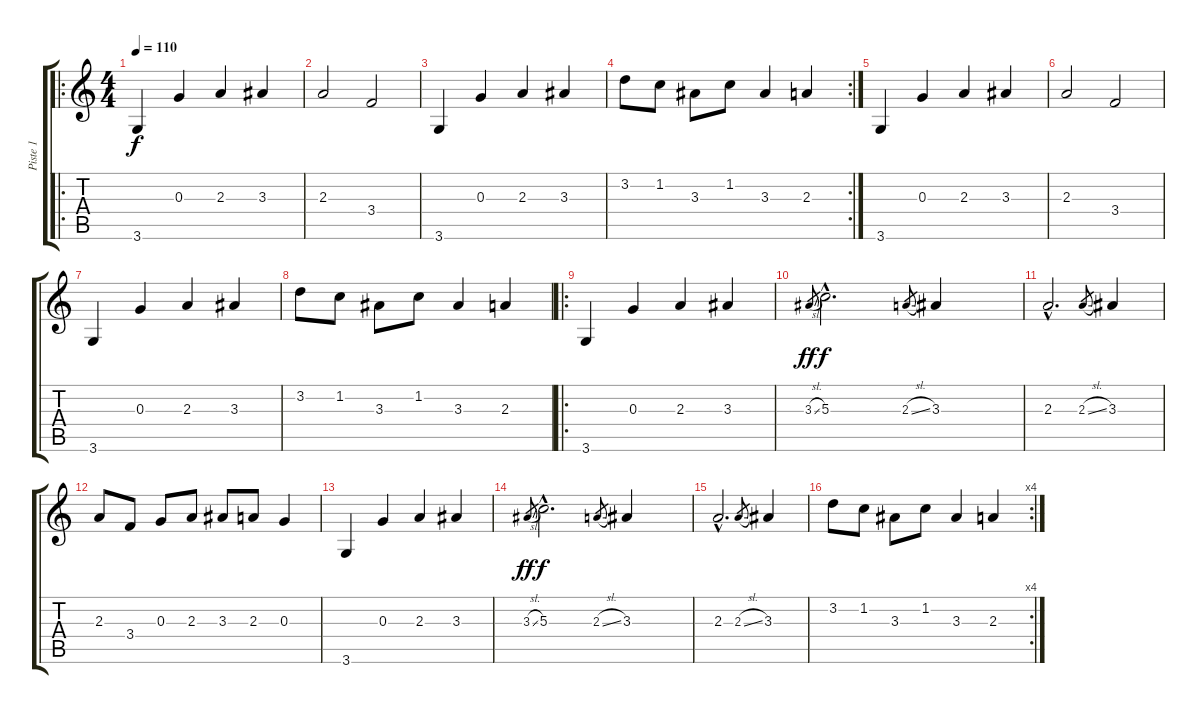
\track ("Piste 1" "Piste 1") {instrument distortionguitar}
\staff {score tabs}
\tuning (E4 B3 G3 D3 A2 E2) {hide}
\ro
\ts (4 4)
\tempo 110
\clef g2
\ks c
3.6.4{dy f instrument distortionguitar} 0.3.4 2.3.4 3.3.4 |
2.3.2 3.4.2 |
3.6.4 0.3.4 2.3.4 3.3.4 |
\rc 2
3.2.8 1.2.8 3.3.8 1.2.8 3.3.4 2.3.4 |
3.6.4 0.3.4 2.3.4 3.3.4 |
2.3.2 3.4.2 |
3.6.4 0.3.4 2.3.4 3.3.4 |
3.2.8 1.2.8 3.3.8 1.2.8 3.3.4 2.3.4 |
\ro
3.6.4 0.3.4 2.3.4 3.3.4 |
3.3{sl}.8{gr dy ff} 5.3{hac}.2{d dy f} 2.3{sl}.8{gr} 3.3.4 |
2.3{hac}.2{d} 2.3{sl}.8{gr} 3.3.4 |
2.3.8 3.4.8 0.3.8 2.3.8 3.3.8 2.3.8 0.3.4 |
3.6.4 0.3.4 2.3.4 3.3.4 |
3.3{sl}.8{gr dy ff} 5.3{hac}.2{d dy f} 2.3{sl}.8{gr} 3.3.4 |
2.3{hac}.2{d} 2.3{sl}.8{gr} 3.3.4 |
\rc 4
3.2.8 1.2.8 3.3.8 1.2.8 3.3.4 2.3.4
